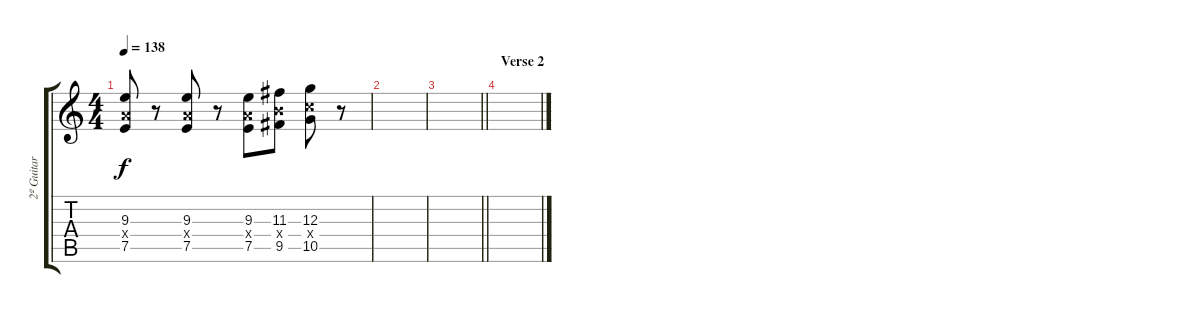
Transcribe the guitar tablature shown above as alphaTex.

\track ("2º Guitar" "2º Guitar") {instrument distortionguitar}
\staff {score tabs}
\tuning (E4 B3 G3 D3 A2 D2) {hide}
\ts (4 4)
\tempo 138
\clef g2
\ks c
(9.3 7.4{x} 7.5).8{dy f} r.8 (9.3 7.4{x} 7.5).8 r.8 (9.3 7.4{x} 7.5).8 (11.3 9.4{x} 9.5).8 (12.3 10.4{x} 10.5).8 r.8 |
|
\barLineRight lightlight
|
\section ("" "Verse 2")
